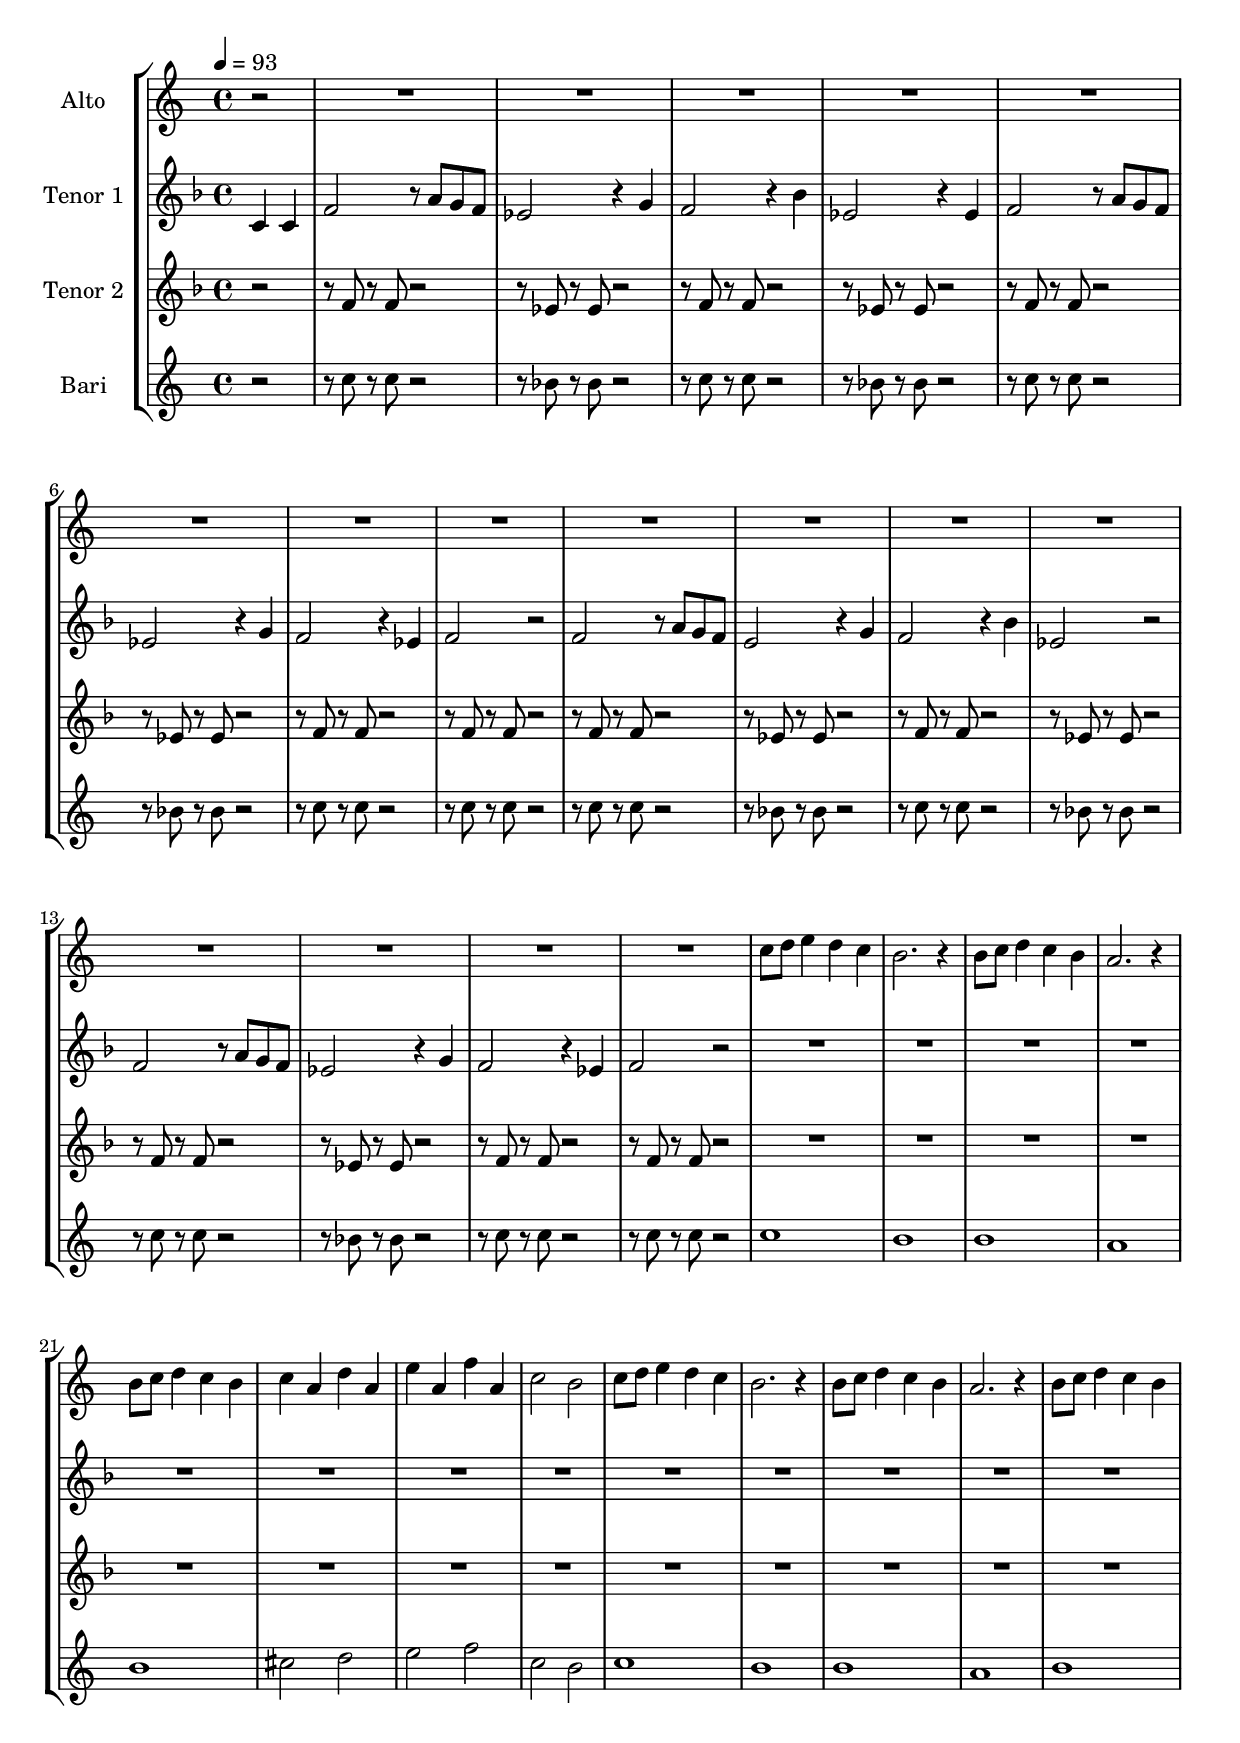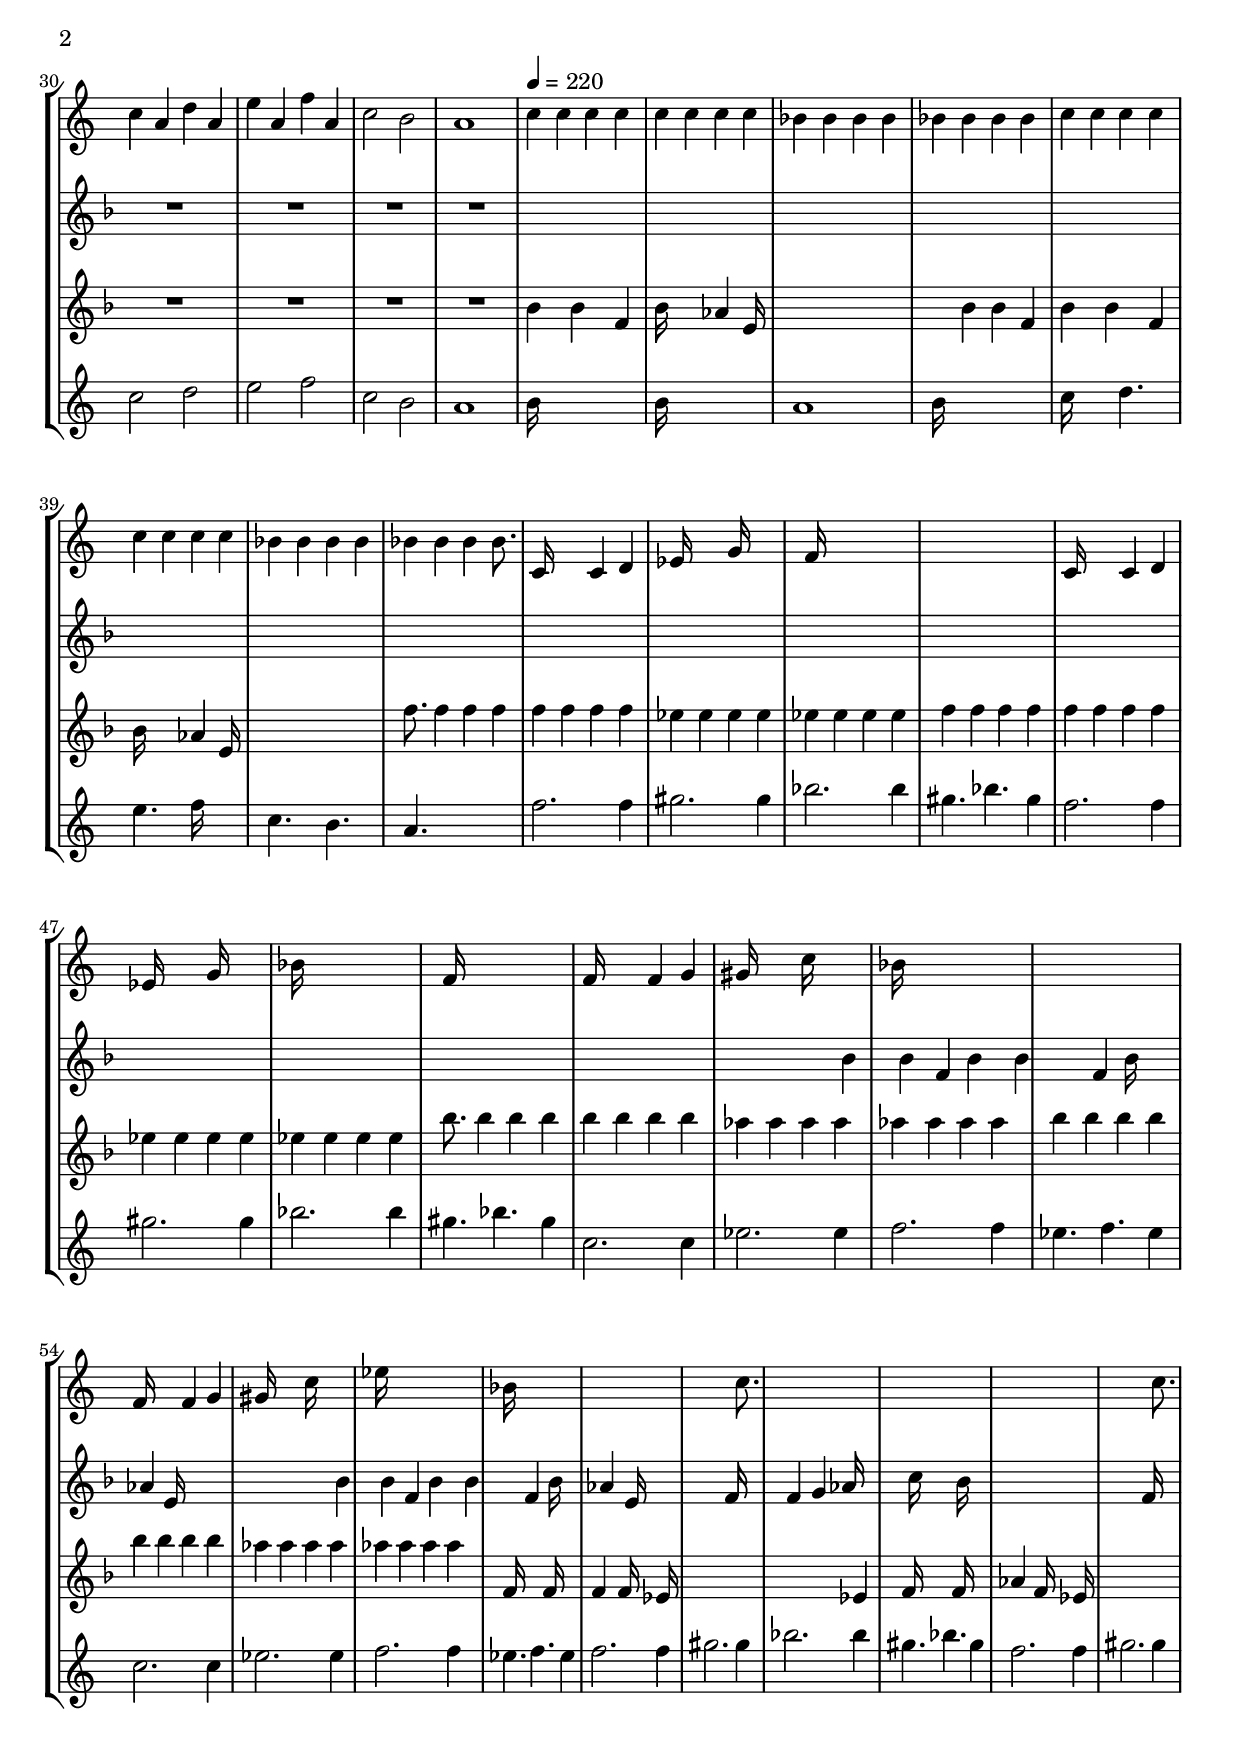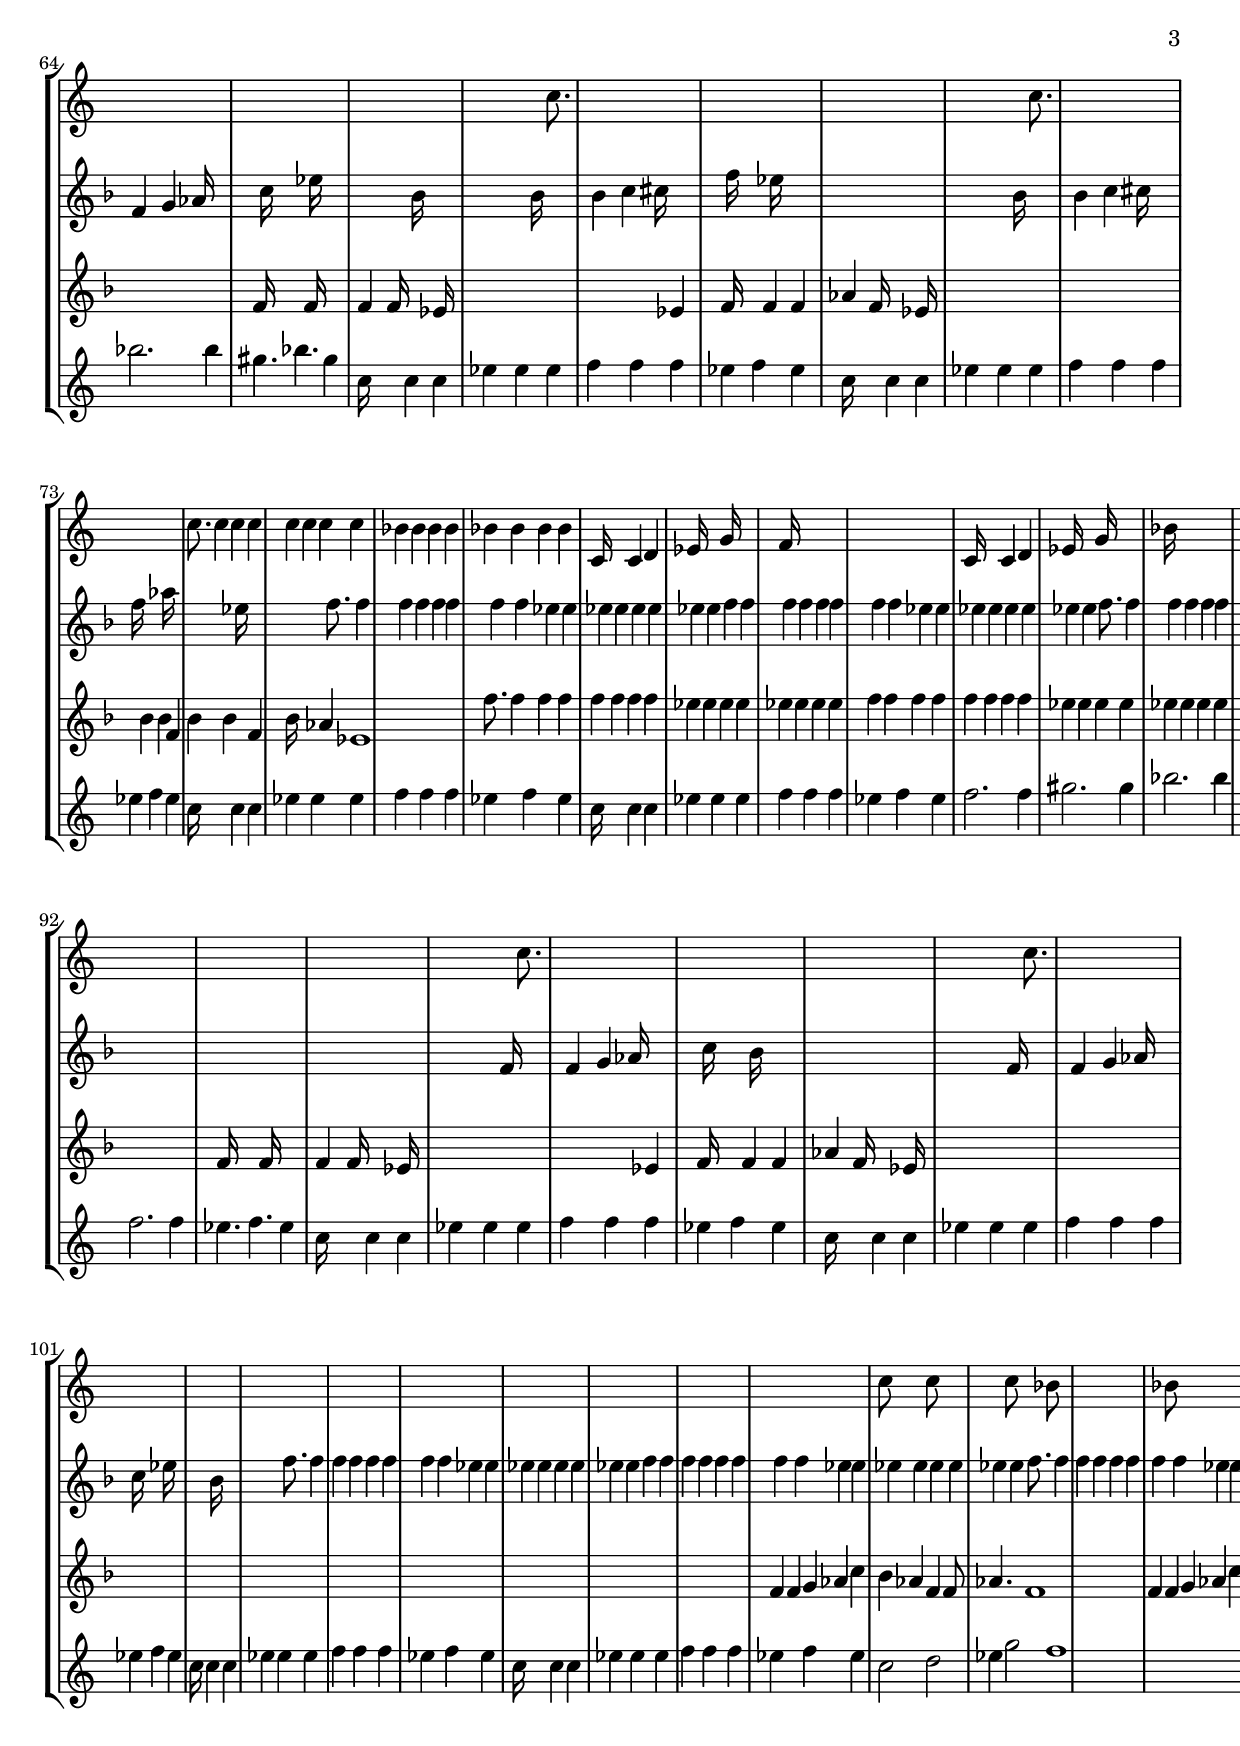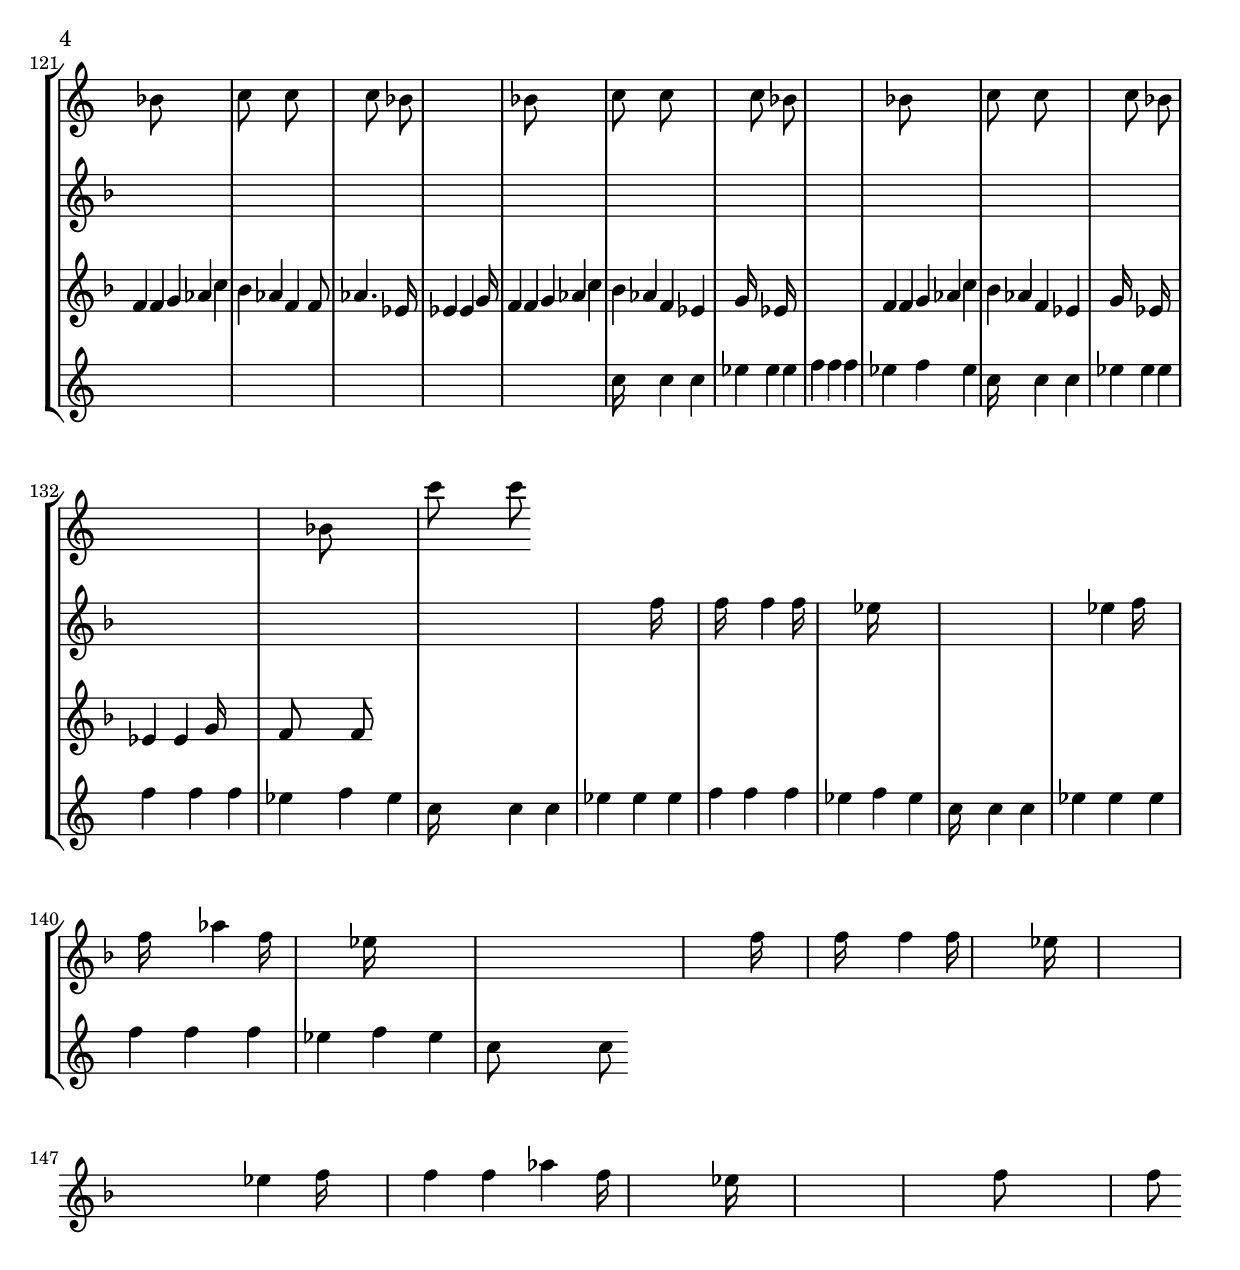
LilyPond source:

\version "2.12.0"

global = {
  \time 4/4
  \tempo 4 = 93 
%{  \tempo 4 = 185%}
}

Key = { \key ees \major }



alto = \transpose c'' a \relative c''' {
  \Key
  \partial 2
  r2
  R1*16
  % 18
  ees8 f g4 f ees | d2. r4 | d8 ees f4 ees d | c2. r4 |
  % 22
  d8 ees f4 ees d4 | ees4 c f c | g' c, aes' c, | ees2 d |
  
  % 26
  ees8 f g4 f ees | d2. r4 | d8 ees f4 ees d | c2. r4 |
  % 30
  d8 ees f4 ees d4 | ees4 c f c | g' c, aes' c, | ees2 d | c1 |
    
  % 35
  
  \tempo 4 = 220 
  ees4*100/120 s4*20/120 ees4*100/120 s4*20/120 ees4*100/120 
  s4*20/120 ees4*100/120 s4*20/120 |
  % 36
  ees4*100/120 s4*20/120 ees4*100/120 s4*20/120 ees4*100/120 
  s4*20/120 ees4*100/120 s4*20/120 |
  % 37
  des4*100/120 s4*20/120 des4*100/120 s4*20/120 des4*100/120 
  s4*20/120 des4*100/120 s4*20/120 |
  % 38
  des4*100/120 s4*20/120 des4*100/120 s4*20/120 des4*100/120 
  s4*20/120 des4*100/120 s4*20/120 |
  % 39
  ees4*100/120 s4*20/120 ees4*100/120 s4*20/120 ees4*100/120 
  s4*20/120 ees4*100/120 s4*20/120 |
  % 40
  ees4*100/120 s4*20/120 ees4*100/120 s4*20/120 ees4*100/120 
  s4*20/120 ees4*100/120 s4*20/120 |
  % 41
  des4*100/120 s4*20/120 des4*100/120 s4*20/120 des4*100/120 
  s4*20/120 des4*100/120 s4*20/120 |
  % 42
  des4*100/120 s4*20/120 des4*100/120 s4*20/120 des4*100/120 
  s4*20/120 des8. s16 |
  % 43
  ees,16*7 s16 ees4*100/120 s4*20/120 f4*100/120 s4*20/120 |
  % 44
  ges16*7 s16 bes16*7 s16 |
  % 45
  aes16*15 s16*17 ees16*7 s16 ees4*100/120 s4*20/120 f4*100/120 
  s4*20/120 |
  % 48
  ges16*7 s16 bes16*7 s16 |
  % 49
  des16*15 s16 |
  % 50
  aes16*15 s16 |
  % 51
  aes16*7 s16 aes4*100/120 s4*20/120 bes4*100/120 s4*20/120 |
  % 52
  b16*7 s16 ees16*7 s16 |
  % 53
  des16*15 s16*17 aes16*7 s16 aes4*100/120 s4*20/120 bes4*100/120 
  s4*20/120 |
  % 56
  b16*7 s16 ees16*7 s16 |
  % 57
  ges16*15 s16 |
  % 58
  des16*15 s16*29 ees8. s16*61 ees8. s16*61 ees8. s16*61 ees8. 
  s16*33 ees8. s16 ees4*100/120 s4*20/120 ees4*100/120 s4*20/120 ees4*100/120 
  s4*20/120 |
  % 76
  ees4*100/120 s4*20/120 ees4*100/120 s4*20/120 ees4*100/120 
  s4*20/120 ees4*100/120 s4*20/120 |
  % 77
  des4*100/120 s4*20/120 des4*100/120 s4*20/120 des4*100/120 
  s4*20/120 des4*100/120 s4*20/120 |
  % 78
  des4*100/120 s4*20/120 des4*100/120 s4*20/120 des4*100/120 
  s4*20/120 des4*100/120 s4*20/120 |
  % 79
  ees,16*7 s16 ees4*100/120 s4*20/120 f4*100/120 s4*20/120 |
  % 80
  ges16*7 s16 bes16*7 s16 |
  % 81
  aes16*15 s16*17 ees16*7 s16 ees4*100/120 s4*20/120 f4*100/120 
  s4*20/120 |
  % 84
  ges16*7 s16 bes16*7 s16 |
  % 85
  des16*15 s16 |
  % 86
  aes16*15 s16*29 ees'8. s16*61 ees8. s16*61 ees8. s16*61 ees8. 
  s16*161 ees8 s4. ees8 s8*5 ees8 s4. des8 s8*11 des8 s8*5 |
  % 115
  ees8 s4. ees8 s8*5 ees8 s4. des8 s8*11 des8 s8*5 |
  % 119
  ees8 s4. ees8 s8*5 ees8 s4. des8 s8*11 des8 s8*5 |
  % 123
  ees8 s4. ees8 s8*5 ees8 s4. des8 s8*11 des8 s8*5 |
  % 127
  ees8 s4. ees8 s8*5 ees8 s4. des8 s8*11 des8 s8*5 |
  % 131
  ees8 s4. ees8 s8*5 ees8 s4. des8 s8*11 des8 s8*5 |
  % 135
  ees'8 s4. ees8 
}


altoSax = {

  \global
  \set Staff.instrumentName = #"Alto "
  
  \clef treble
  <<
    \alto
  >>
}


tenorOne = \transpose c d \relative c' {
  \Key
  \partial 2
  bes4 bes | ees2 r8 g8 f ees des2 r4 f | ees2 r4 aes | des,2 r4 des | ees2 r8 g f ees | des2 r4 f | ees2 r4 des4 | ees2 r2 |
  % 10
  ees2 r8 g f ees | d2 r4 f4 | ees2 r4 aes | des,2 r2 | ees2 r8 g f ees | des2 r4 f | ees2 r4 des | ees2 r2 |
  
  
  R1*17 |
  
   s16*285 aes4*70/120 s4*50/120 aes4*70/120 s4*50/120 ees4*100/120 
  s4*20/120 |
  % 36
  aes4 s8 aes4 s8 ees4*100/120 s4*20/120 |
  % 37
  aes16*7 s16 ges4*100/120 s4*20/120 d16*15 s16*9 aes'4*100/120 
  s4*20/120 aes4*100/120 s4*20/120 ees4*100/120 s4*20/120 |
  % 40
  aes4*160/120 s4*20/120 aes4*160/120 s4*20/120 ees4*100/120 
  s4*20/120 |
  % 41
  aes16*7 s16 ges4*100/120 s4*20/120 d16*15 s16*5 |
  % 43
  ees16*7 s16 ees4*100/120 s4*20/120 f4*100/120 s4*20/120 |
  % 44
  ges16*7 s16 bes16*7 s16 |
  % 45
  aes16*15 s16*17 ees16*7 s16 ees4*100/120 s4*20/120 f4*100/120 
  s4*20/120 |
  % 48
  ges16*7 s16 bes16*7 s16 |
  % 49
  des16*15 s16 |
  % 50
  aes16*15 s16 |
  % 51
  aes16*7 s16 aes4*100/120 s4*20/120 bes4*100/120 s4*20/120 |
  % 52
  b16*7 s16 ees16*7 s16 |
  % 53
  des16*15 s16*17 aes16*7 s16 aes4*100/120 s4*20/120 bes4*100/120 
  s4*20/120 |
  % 56
  b16*7 s16 ees16*7 s16 |
  % 57
  ges16*15 s16 |
  % 58
  des16*15 s16 |
  % 59
  ees8. s16 ees4*100/120 s4*20/120 ees4*100/120 s4*20/120 ees4*100/120 
  s4*20/120 |
  % 60
  ees4*100/120 s4*20/120 ees4*100/120 s4*20/120 ees4*100/120 
  s4*20/120 ees4*100/120 s4*20/120 |
  % 61
  des4*100/120 s4*20/120 des4*100/120 s4*20/120 des4*100/120 
  s4*20/120 des4*100/120 s4*20/120 |
  % 62
  des4*100/120 s4*20/120 des4*100/120 s4*20/120 des4*100/120 
  s4*20/120 des4*100/120 s4*20/120 |
  % 63
  ees4*100/120 s4*20/120 ees4*100/120 s4*20/120 ees4*100/120 
  s4*20/120 ees4*100/120 s4*20/120 |
  % 64
  ees4*100/120 s4*20/120 ees4*100/120 s4*20/120 ees4*100/120 
  s4*20/120 ees4*100/120 s4*20/120 |
  % 65
  des4*100/120 s4*20/120 des4*100/120 s4*20/120 des4*100/120 
  s4*20/120 des4*100/120 s4*20/120 |
  % 66
  des4*100/120 s4*20/120 des4*100/120 s4*20/120 des4*100/120 
  s4*20/120 des4*100/120 s4*20/120 |
  % 67
  ees8. s16 ees4*100/120 s4*20/120 ees4*100/120 s4*20/120 ees4*100/120 
  s4*20/120 |
  % 68
  ees4*100/120 s4*20/120 ees4*100/120 s4*20/120 ees4*100/120 
  s4*20/120 ees4*100/120 s4*20/120 |
  % 69
  des4*100/120 s4*20/120 des4*100/120 s4*20/120 des4*100/120 
  s4*20/120 des4*100/120 s4*20/120 |
  % 70
  des4*100/120 s4*20/120 des4*100/120 s4*20/120 des4*100/120 
  s4*20/120 des4*100/120 s4*20/120 |
  % 71
  ees4*100/120 s4*20/120 ees4*100/120 s4*20/120 ees4*100/120 
  s4*20/120 ees4*100/120 s4*20/120 |
  % 72
  ees4*100/120 s4*20/120 ees4*100/120 s4*20/120 ees4*100/120 
  s4*20/120 ees4*100/120 s4*20/120 |
  % 73
  des4*100/120 s4*20/120 des4*100/120 s4*20/120 des4*100/120 
  s4*20/120 des4*100/120 s4*20/120 |
  % 74
  des4*100/120 s4*20/120 des4*100/120 s4*20/120 des4*100/120 
  s4*20/120 des4*100/120 s4*1940/120 ees,16*7 s16 ees4*100/120 
  s4*20/120 f4*100/120 s4*20/120 |
  % 80
  ges16*7 s16 bes16*7 s16 |
  % 81
  aes16*15 s16*17 ees16*7 s16 ees4*100/120 s4*20/120 f4*100/120 
  s4*20/120 |
  % 84
  ges16*7 s16 bes16*7 s16 |
  % 85
  des16*15 s16 |
  % 86
  aes16*15 s16 |
  % 87
  ees'8. s16 ees4*100/120 s4*20/120 ees4*100/120 s4*20/120 ees4*100/120 
  s4*20/120 |
  % 88
  ees4*100/120 s4*20/120 ees4*100/120 s4*20/120 ees4*100/120 
  s4*20/120 ees4*100/120 s4*20/120 |
  % 89
  des4*100/120 s4*20/120 des4*100/120 s4*20/120 des4*100/120 
  s4*20/120 des4*100/120 s4*20/120 |
  % 90
  des4*100/120 s4*20/120 des4*100/120 s4*20/120 des4*100/120 
  s4*20/120 des4*100/120 s4*20/120 |
  % 91
  ees4*100/120 s4*20/120 ees4*100/120 s4*20/120 ees4*100/120 
  s4*20/120 ees4*100/120 s4*20/120 |
  % 92
  ees4*100/120 s4*20/120 ees4*100/120 s4*20/120 ees4*100/120 
  s4*20/120 ees4*100/120 s4*20/120 |
  % 93
  des4*100/120 s4*20/120 des4*100/120 s4*20/120 des4*100/120 
  s4*20/120 des4*100/120 s4*20/120 |
  % 94
  des4*100/120 s4*20/120 des4*100/120 s4*20/120 des4*100/120 
  s4*20/120 des4*100/120 s4*20/120 |
  % 95
  ees8. s16 ees4*100/120 s4*20/120 ees4*100/120 s4*20/120 ees4*100/120 
  s4*20/120 |
  % 96
  ees4*100/120 s4*20/120 ees4*100/120 s4*20/120 ees4*100/120 
  s4*20/120 ees4*100/120 s4*20/120 |
  % 97
  des4*100/120 s4*20/120 des4*100/120 s4*20/120 des4*100/120 
  s4*20/120 des4*100/120 s4*20/120 |
  % 98
  des4*100/120 s4*20/120 des4*100/120 s4*20/120 des4*100/120 
  s4*20/120 des4*100/120 s4*20/120 |
  % 99
  ees4*100/120 s4*20/120 ees4*100/120 s4*20/120 ees4*100/120 
  s4*20/120 ees4*100/120 s4*20/120 |
  % 100
  ees4*100/120 s4*20/120 ees4*100/120 s4*20/120 ees4*100/120 
  s4*20/120 ees4*100/120 s4*20/120 |
  % 101
  des4*100/120 s4*20/120 des4*100/120 s4*20/120 des4*100/120 
  s4*20/120 des4*100/120 s4*20/120 |
  % 102
  des4*100/120 s4*20/120 des4*100/120 s4*20/120 des4*100/120 
  s4*20/120 des4*100/120 s4*7700/120 ees16*7 s16 ees16*7 s16 |
  % 120
  ees4*100/120 s4*20/120 ees16*7 s16 des16*15 s16*17 des4*100/120 
  s4*20/120 |
  % 123
  ees16*7 s16 ees16*7 s16 |
  % 124
  ges4*100/120 s4*20/120 ees16*7 s16 des16*15 s16*21 ees16*7 
  s16 ees16*7 s16 |
  % 128
  ees4*100/120 s4*20/120 ees16*7 s16 des16*15 s16*17 des4*100/120 
  s4*20/120 |
  % 131
  ees16*7 s16 ees4*100/120 s4*20/120 ees4*100/120 s4*20/120 |
  % 132
  ges4*100/120 s4*20/120 ees16*7 s16 des16*15 s16*21 ees8 s4. ees8 
}


tenorSaxOne = {

  \global
  \set Staff.instrumentName = #"Tenor 1 "
  
  \clef treble
  <<
    \tenorOne
  >>
}



tenorTwo = \transpose c d \relative c' {
  \Key
  \partial 2
  r2

  r8 ees r ees r2 | r8 des r des r2 | r8 ees r ees r2 | r8 des r des r2 |
  r8 ees r ees r2 | r8 des r des r2 | r8 ees r ees r2 | r8 ees r ees r2 |
  r8 ees r ees r2 | r8 des r des r2 | r8 ees r ees r2 | r8 des r des r2 |
  r8 ees r ees r2 | r8 des r des r2 | r8 ees r ees r2 | r8 ees r ees r2 |
  % 17

  R1*17

  % 36
  aes4 s8 aes4 s8 ees4*100/120 s4*20/120 |
  % 37
  aes16*7 s16 ges4*100/120 s4*20/120 d16*15 s16*9 aes'4*100/120 
  s4*20/120 aes4*100/120 s4*20/120 ees4*100/120 s4*20/120 |
  % 40
  aes4*160/120 s4*20/120 aes4*160/120 s4*20/120 ees4*100/120 
  s4*20/120 |
  % 41
  aes16*7 s16 ges4*100/120 s4*20/120 d16*15 s16*5 |
  % 43
  ees'8. s16 ees4*100/120 s4*20/120 ees4*100/120 s4*20/120 ees4*100/120 
  s4*20/120 |
  % 44
  ees4*100/120 s4*20/120 ees4*100/120 s4*20/120 ees4*100/120 
  s4*20/120 ees4*100/120 s4*20/120 |
  % 45
  des4*100/120 s4*20/120 des4*100/120 s4*20/120 des4*100/120 
  s4*20/120 des4*100/120 s4*20/120 |
  % 46
  des4*100/120 s4*20/120 des4*100/120 s4*20/120 des4*100/120 
  s4*20/120 des4*100/120 s4*20/120 |
  % 47
  ees4*100/120 s4*20/120 ees4*100/120 s4*20/120 ees4*100/120 
  s4*20/120 ees4*100/120 s4*20/120 |
  % 48
  ees4*100/120 s4*20/120 ees4*100/120 s4*20/120 ees4*100/120 
  s4*20/120 ees4*100/120 s4*20/120 |
  % 49
  des4*100/120 s4*20/120 des4*100/120 s4*20/120 des4*100/120 
  s4*20/120 des4*100/120 s4*20/120 |
  % 50
  des4*100/120 s4*20/120 des4*100/120 s4*20/120 des4*100/120 
  s4*20/120 des4*100/120 s4*20/120 |
  % 51
  aes'8. s16 aes4*100/120 s4*20/120 aes4*100/120 s4*20/120 aes4*100/120 
  s4*20/120 |
  % 52
  aes4*100/120 s4*20/120 aes4*100/120 s4*20/120 aes4*100/120 
  s4*20/120 aes4*100/120 s4*20/120 |
  % 53
  ges4*100/120 s4*20/120 ges4*100/120 s4*20/120 ges4*100/120 
  s4*20/120 ges4*100/120 s4*20/120 |
  % 54
  ges4*100/120 s4*20/120 ges4*100/120 s4*20/120 ges4*100/120 
  s4*20/120 ges4*100/120 s4*20/120 |
  % 55
  aes4*100/120 s4*20/120 aes4*100/120 s4*20/120 aes4*100/120 
  s4*20/120 aes4*100/120 s4*20/120 |
  % 56
  aes4*100/120 s4*20/120 aes4*100/120 s4*20/120 aes4*100/120 
  s4*20/120 aes4*100/120 s4*20/120 |
  % 57
  ges4*100/120 s4*20/120 ges4*100/120 s4*20/120 ges4*100/120 
  s4*20/120 ges4*100/120 s4*20/120 |
  % 58
  ges4*100/120 s4*20/120 ges4*100/120 s4*20/120 ges4*100/120 
  s4*20/120 ges4*100/120 s4*20/120 |
  % 59
  ees,16*7 s16 ees16*7 s16 |
  % 60
  ees4*100/120 s4*20/120 ees16*7 s16 des16*15 s16*17 des4*100/120 
  s4*20/120 |
  % 63
  ees16*7 s16 ees16*7 s16 |
  % 64
  ges4*100/120 s4*20/120 ees16*7 s16 des16*15 s16*21 ees16*7 
  s16 ees16*7 s16 |
  % 68
  ees4*100/120 s4*20/120 ees16*7 s16 des16*15 s16*17 des4*100/120 
  s4*20/120 |
  % 71
  ees16*7 s16 ees4*100/120 s4*20/120 ees4*100/120 s4*20/120 |
  % 72
  ges4*100/120 s4*20/120 ees16*7 s16 des16*15 s16*25 aes'4*100/120 
  s4*20/120 aes4*100/120 s4*20/120 ees4*100/120 s4*20/120 |
  % 76
  aes4*160/120 s4*20/120 aes4*160/120 s4*20/120 ees4*100/120 
  s4*20/120 |
  % 77
  aes16*7 s16 ges4*100/120 s4*20/120 des1 s4 |
  % 79
  ees'8. s16 ees4*100/120 s4*20/120 ees4*100/120 s4*20/120 ees4*100/120 
  s4*20/120 |
  % 80
  ees4*100/120 s4*20/120 ees4*100/120 s4*20/120 ees4*100/120 
  s4*20/120 ees4*100/120 s4*20/120 |
  % 81
  des4*100/120 s4*20/120 des4*100/120 s4*20/120 des4*100/120 
  s4*20/120 des4*100/120 s4*20/120 |
  % 82
  des4*100/120 s4*20/120 des4*100/120 s4*20/120 des4*100/120 
  s4*20/120 des4*100/120 s4*20/120 |
  % 83
  ees4*100/120 s4*20/120 ees4*100/120 s4*20/120 ees4*100/120 
  s4*20/120 ees4*100/120 s4*20/120 |
  % 84
  ees4*100/120 s4*20/120 ees4*100/120 s4*20/120 ees4*100/120 
  s4*20/120 ees4*100/120 s4*20/120 |
  % 85
  des4*100/120 s4*20/120 des4*100/120 s4*20/120 des4*100/120 
  s4*20/120 des4*100/120 s4*20/120 |
  % 86
  des4*100/120 s4*20/120 des4*100/120 s4*20/120 des4*100/120 
  s4*20/120 des4*100/120 s4*20/120 |
  % 87
  ees,16*7 s16 ees16*7 s16 |
  % 88
  ees4*100/120 s4*20/120 ees16*7 s16 des16*15 s16*17 des4*100/120 
  s4*20/120 |
  % 91
  ees16*7 s16 ees16*7 s16 |
  % 92
  ges4*100/120 s4*20/120 ees16*7 s16 des16*15 s16*21 ees16*7 
  s16 ees16*7 s16 |
  % 96
  ees4*100/120 s4*20/120 ees16*7 s16 des16*15 s16*17 des4*100/120 
  s4*20/120 |
  % 99
  ees16*7 s16 ees4*100/120 s4*20/120 ees4*100/120 s4*20/120 |
  % 100
  ges4*100/120 s4*20/120 ees16*7 s16 des16*15 s16*149 ees4*100/120 
  s4*20/120 ees4*59/120 s4*1/120 f4*59/120 s4*1/120 ges4*100/120 
  s4*20/120 bes4*100/120 s4*20/120 |
  % 112
  aes4*100/120 s4*20/120 ges4*100/120 s4*20/120 ees4*100/120 
  s4*20/120 ees8 s8 |
  % 113
  ges4. s8 ees1 s2 |
  % 115
  ees4*100/120 s4*20/120 ees4*59/120 s4*1/120 f4*59/120 s4*1/120 ges4*100/120 
  s4*20/120 bes4*100/120 s4*20/120 |
  % 116
  aes4*100/120 s4*20/120 ges4*100/120 s4*20/120 ees4*100/120 
  s4*20/120 ees8 s8 |
  % 117
  ges4. s8 ees4. s8 |
  % 118
  bes8. s16 bes8. s16 ees4. s8 |
  % 119
  ees4 ees4*59/120 s4*1/120 f4*59/120 s4*1/120 ges4*100/120 s4*20/120 bes4*100/120 
  s4*20/120 |
  % 120
  aes4*100/120 s4*20/120 ges4*100/120 s4*20/120 ees4*100/120 
  s4*20/120 ees8 s8 |
  % 121
  ges4. s8 ees1 s2 |
  % 123
  ees4*100/120 s4*20/120 ees4*59/120 s4*1/120 f4*59/120 s4*1/120 ges4*100/120 
  s4*20/120 bes4*100/120 s4*20/120 |
  % 124
  aes4*100/120 s4*20/120 ges4*100/120 s4*20/120 ees4*100/120 
  s4*20/120 ees8 s8 |
  % 125
  ges4. s8 des16*7 s16 |
  % 126
  des4*100/120 s4*20/120 des4*100/120 s4*20/120 f16*7 s16 |
  % 127
  ees4*100/120 s4*20/120 ees4*59/120 s4*1/120 f4*59/120 s4*1/120 ges4*100/120 
  s4*20/120 bes4*100/120 s4*20/120 |
  % 128
  aes4*100/120 s4*20/120 ges4*100/120 s4*20/120 ees4*100/120 
  s4*20/120 des4*59/120 s4*61/120 |
  % 129
  f16*7 s16 des16*15 s16*9 |
  % 131
  ees4*100/120 s4*20/120 ees4*59/120 s4*1/120 f4*59/120 s4*1/120 ges4*100/120 
  s4*20/120 bes4*100/120 s4*20/120 |
  % 132
  aes4*100/120 s4*20/120 ges4*100/120 s4*20/120 ees4*100/120 
  s4*20/120 des4*59/120 s4*61/120 |
  % 133
  f16*7 s16 des16*7 s16 |
  % 134
  des4*100/120 s4*20/120 des4*100/120 s4*20/120 f16*7 s16 |
  % 135
  ees8 s4. ees8 
}



tenorSaxTwo = {
  \global
  \set Staff.instrumentName = #"Tenor 2 "
  \clef treble
  <<
    \tenorTwo
  >>
}


bari = \transpose c a' \relative c {
  \Key
  \partial 2
  r2

  r8 ees r ees r2 | r8 des r des r2 | r8 ees r ees r2 | r8 des r des r2 |
  r8 ees r ees r2 | r8 des r des r2 | r8 ees r ees r2 | r8 ees r ees r2 |
  r8 ees r ees r2 | r8 des r des r2 | r8 ees r ees r2 | r8 des r des r2 |
  r8 ees r ees r2 | r8 des r des r2 | r8 ees r ees r2 | r8 ees r ees r2 |
  % 17
  % 18
  ees1 | d | d | c | d | e2 f | g aes | ees d | ees1 | d | d | c | d | ees2 f | g aes | ees d | c1 |
  d16*15 s16 |
  % 28
  d16*15 s16 |
  % 29
  c1 |
  % 30
  d16*15 s16 |
  % 31
  ees16*7 s16 f4. s8 |
  % 32
  g4. s8 aes16*7 s16 |
  % 33
  ees4. s8 d4. s8 |
  % 34
  c4. s8*5 |
  % 35
  aes'2. aes4 |
  % 36
  b2. b4 |
  % 37
  des2. des4 |
  % 38
  b4. des b4 |
  % 39
  aes2. aes4 |
  % 40
  b2. b4 |
  % 41
  des2. des4 |
  % 42
  b4. des b4 |
  % 43
  ees,2. ees4 |
  % 44
  ges2. ges4 |
  % 45
  aes2. aes4 |
  % 46
  ges4. aes ges4 |
  % 47
  ees2. ees4 |
  % 48
  ges2. ges4 |
  % 49
  aes2. aes4 |
  % 50
  ges4. aes ges4 |
  % 51
  aes2. aes4 |
  % 52
  b2. b4 |
  % 53
  des2. des4 |
  % 54
  b4. des b4 |
  % 55
  aes2. aes4 |
  % 56
  b2. b4 |
  % 57
  des2. des4 |
  % 58
  b4. des b4 |
  % 59
  ees,16*7 s16 ees4*100/120 s4*20/120 ees4*100/120 s4*20/120 |
  % 60
  ges4*160/120 s4*20/120 ges4*160/120 s4*20/120 ges4*100/120 
  s4*20/120 |
  % 61
  aes4*160/120 s4*20/120 aes4*160/120 s4*20/120 aes4*100/120 
  s4*20/120 |
  % 62
  ges4*160/120 s4*20/120 aes4*160/120 s4*20/120 ges4*100/120 
  s4*20/120 |
  % 63
  ees16*7 s16 ees4*100/120 s4*20/120 ees4*100/120 s4*20/120 |
  % 64
  ges4*160/120 s4*20/120 ges4*160/120 s4*20/120 ges4*100/120 
  s4*20/120 |
  % 65
  aes4*160/120 s4*20/120 aes4*160/120 s4*20/120 aes4*100/120 
  s4*20/120 |
  % 66
  ges4*160/120 s4*20/120 aes4*160/120 s4*20/120 ges4*100/120 
  s4*20/120 |
  % 67
  ees16*7 s16 ees4*100/120 s4*20/120 ees4*100/120 s4*20/120 |
  % 68
  ges4*160/120 s4*20/120 ges4*160/120 s4*20/120 ges4*100/120 
  s4*20/120 |
  % 69
  aes4*160/120 s4*20/120 aes4*160/120 s4*20/120 aes4*100/120 
  s4*20/120 |
  % 70
  ges4*160/120 s4*20/120 aes4*160/120 s4*20/120 ges4*100/120 
  s4*20/120 |
  % 71
  ees16*7 s16 ees4*100/120 s4*20/120 ees4*100/120 s4*20/120 |
  % 72
  ges4*160/120 s4*20/120 ges4*160/120 s4*20/120 ges4*100/120 
  s4*20/120 |
  % 73
  aes4*160/120 s4*20/120 aes4*160/120 s4*20/120 aes4*100/120 
  s4*20/120 |
  % 74
  ges4*160/120 s4*20/120 aes4*160/120 s4*20/120 ges4*100/120 
  s4*20/120 |
  % 75
  aes2. aes4 |
  % 76
  b2. b4 |
  % 77
  des2. des4 |
  % 78
  b4. des b4 |
  % 79
  ees,2. ees4 |
  % 80
  ges2. ges4 |
  % 81
  aes2. aes4 |
  % 82
  ges4. aes ges4 |
  % 83
  ees2. ees4 |
  % 84
  ges2. ges4 |
  % 85
  aes2. aes4 |
  % 86
  ges4. aes ges4 |
  % 87
  ees16*7 s16 ees4*100/120 s4*20/120 ees4*100/120 s4*20/120 |
  % 88
  ges4*160/120 s4*20/120 ges4*160/120 s4*20/120 ges4*100/120 
  s4*20/120 |
  % 89
  aes4*160/120 s4*20/120 aes4*160/120 s4*20/120 aes4*100/120 
  s4*20/120 |
  % 90
  ges4*160/120 s4*20/120 aes4*160/120 s4*20/120 ges4*100/120 
  s4*20/120 |
  % 91
  ees16*7 s16 ees4*100/120 s4*20/120 ees4*100/120 s4*20/120 |
  % 92
  ges4*160/120 s4*20/120 ges4*160/120 s4*20/120 ges4*100/120 
  s4*20/120 |
  % 93
  aes4*160/120 s4*20/120 aes4*160/120 s4*20/120 aes4*100/120 
  s4*20/120 |
  % 94
  ges4*160/120 s4*20/120 aes4*160/120 s4*20/120 ges4*100/120 
  s4*20/120 |
  % 95
  ees16*7 s16 ees4*100/120 s4*20/120 ees4*100/120 s4*20/120 |
  % 96
  ges4*160/120 s4*20/120 ges4*160/120 s4*20/120 ges4*100/120 
  s4*20/120 |
  % 97
  aes4*160/120 s4*20/120 aes4*160/120 s4*20/120 aes4*100/120 
  s4*20/120 |
  % 98
  ges4*160/120 s4*20/120 aes4*160/120 s4*20/120 ges4*100/120 
  s4*20/120 |
  % 99
  ees16*7 s16 ees4*100/120 s4*20/120 ees4*100/120 s4*20/120 |
  % 100
  ges4*160/120 s4*20/120 ges4*160/120 s4*20/120 ges4*100/120 
  s4*20/120 |
  % 101
  aes4*160/120 s4*20/120 aes4*160/120 s4*20/120 aes4*100/120 
  s4*20/120 |
  % 102
  ges4*160/120 s4*20/120 aes4*160/120 s4*20/120 ges4*100/120 
  s4*20/120 |
  % 103
  ees2 f |
  % 104
  ges4 bes2 aes1 s4*5 ees2 f |
  % 108
  ges4 bes2 a1 aes2 des,4 des des |
  % 111
  s1*8 ees16*7 s16 ees4*100/120 s4*20/120 ees4*100/120 s4*20/120 |
  % 120
  ges4*160/120 s4*20/120 ges4*160/120 s4*20/120 ges4*100/120 
  s4*20/120 |
  % 121
  aes4*160/120 s4*20/120 aes4*160/120 s4*20/120 aes4*100/120 
  s4*20/120 |
  % 122
  ges4*160/120 s4*20/120 aes4*160/120 s4*20/120 ges4*100/120 
  s4*20/120 |
  % 123
  ees16*7 s16 ees4*100/120 s4*20/120 ees4*100/120 s4*20/120 |
  % 124
  ges4*160/120 s4*20/120 ges4*160/120 s4*20/120 ges4*100/120 
  s4*20/120 |
  % 125
  aes4*160/120 s4*20/120 aes4*160/120 s4*20/120 aes4*100/120 
  s4*20/120 |
  % 126
  ges4*160/120 s4*20/120 aes4*160/120 s4*20/120 ges4*100/120 
  s4*20/120 |
  % 127
  ees16*7 s16 ees4*100/120 s4*20/120 ees4*100/120 s4*20/120 |
  % 128
  ges4*160/120 s4*20/120 ges4*160/120 s4*20/120 ges4*100/120 
  s4*20/120 |
  % 129
  aes4*160/120 s4*20/120 aes4*160/120 s4*20/120 aes4*100/120 
  s4*20/120 |
  % 130
  ges4*160/120 s4*20/120 aes4*160/120 s4*20/120 ges4*100/120 
  s4*20/120 |
  % 131
  ees16*7 s16 ees4*100/120 s4*20/120 ees4*100/120 s4*20/120 |
  % 132
  ges4*160/120 s4*20/120 ges4*160/120 s4*20/120 ges4*100/120 
  s4*20/120 |
  % 133
  aes4*160/120 s4*20/120 aes4*160/120 s4*20/120 aes4*100/120 
  s4*20/120 |
  % 134
  ges4*160/120 s4*20/120 aes4*160/120 s4*20/120 ges4*100/120 
  s4*20/120 |
  % 135
  ees8 s4. ees8 
}



bariSax = {

  \global
  \set Staff.instrumentName = #"Bari "
  
  \clef treble
  <<
    \bari
  >>
}


\score {
  \new StaffGroup <<
    \new Staff = "alto" \altoSax
    \new Staff = "tenor1" \tenorSaxOne
    \new Staff = "tenor2" \tenorSaxTwo
    \new Staff = "bari" \bariSax
  >>
  \layout { }
  \midi { }
}